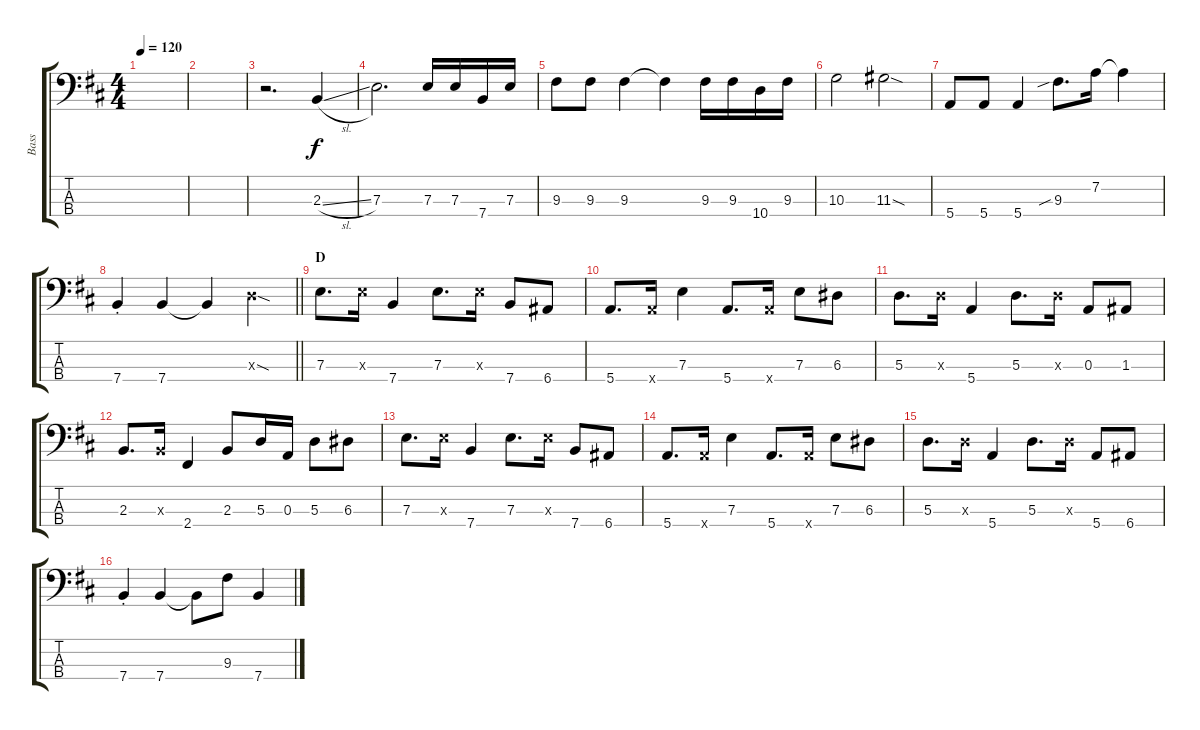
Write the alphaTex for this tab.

\track ("Bass" "Bass") {instrument electricbasspick}
\staff {score tabs}
\tuning (G2 D2 A1 E1) {hide}
\ts (4 4)
\tempo 120
\clef f4
\ks d
|
|
r.2{d} 2.3{sl}.4 |
7.3.2{d} 7.3.16 7.3.16 7.4.16 7.3.16 |
9.3.8 9.3.8 9.3.4 9.3{t}.4 9.3.16 9.3.16 10.4.16 9.3.16 |
10.3.2 11.3{sod}.2 |
5.4.8 5.4.8 5.4.4 9.3{sib}.8{d} 7.2.16 7.2{t}.4 |
\barLineRight lightlight
7.4{st}.4 7.4.4 7.4{t}.4 5.3{sod x}.4 |
\section ("" "D")
7.3.8{d} 7.3{x}.16 7.4.4 7.3.8{d} 7.3{x}.16 7.4.8 6.4.8 |
5.4.8{d} 5.4{x}.16 7.3.4 5.4.8{d} 5.4{x}.16 7.3.8 6.3.8 |
5.3.8{d} 5.3{x}.16 5.4.4 5.3.8{d} 5.3{x}.16 0.3.8 1.3.8 |
2.3.8{d} 2.3{x}.16 2.4.4 2.3.8 5.3.16 0.3.16 5.3.8 6.3.8 |
7.3.8{d} 7.3{x}.16 7.4.4 7.3.8{d} 7.3{x}.16 7.4.8 6.4.8 |
5.4.8{d} 5.4{x}.16 7.3.4 5.4.8{d} 5.4{x}.16 7.3.8 6.3.8 |
5.3.8{d} 5.3{x}.16 5.4.4 5.3.8{d} 5.3{x}.16 5.4.8 6.4.8 |
7.4{st}.4 7.4.4 7.4{t}.8 9.3.8 7.4.4
